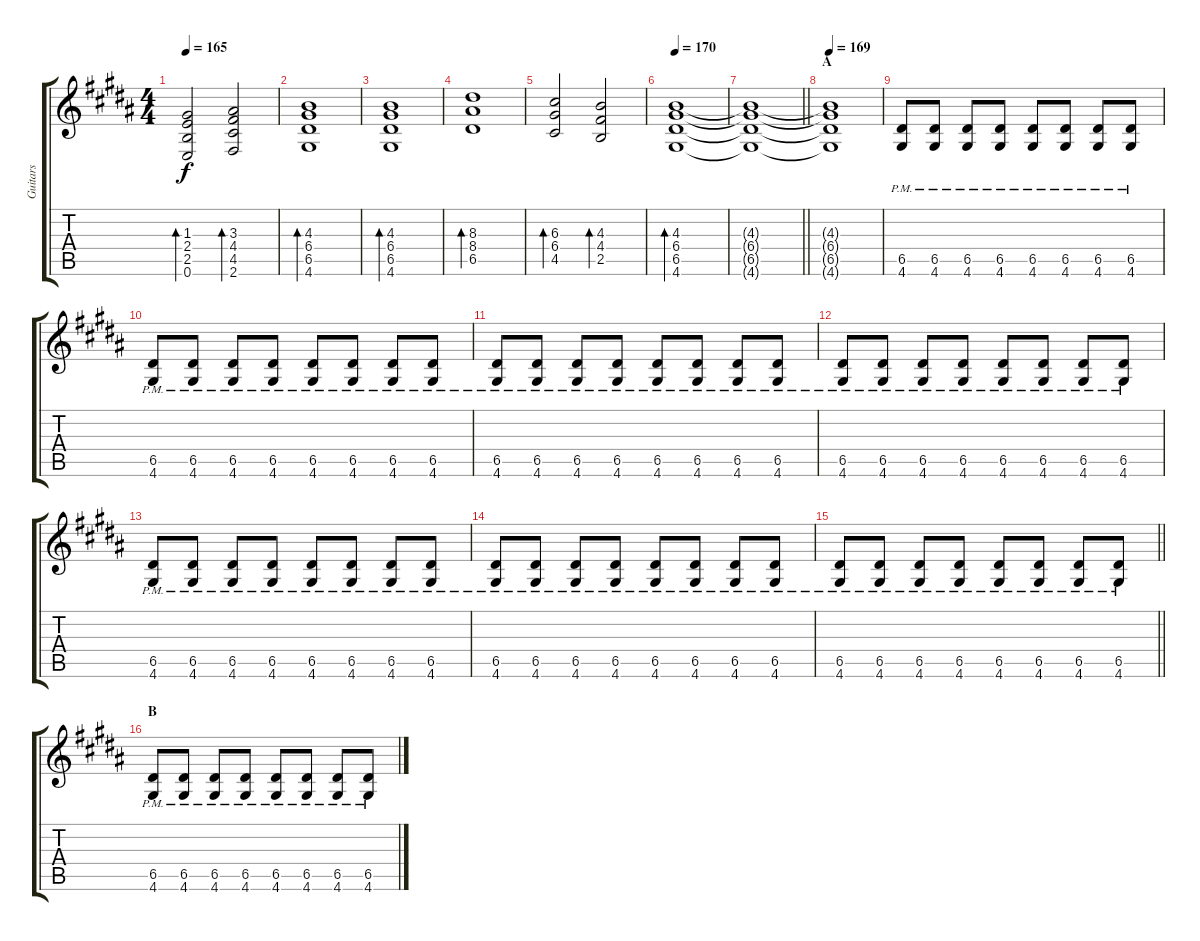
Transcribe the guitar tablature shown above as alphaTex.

\track ("Guitars" "Guitars") {instrument overdrivenguitar}
\staff {score tabs}
\tuning (E4 B3 G3 D3 A2 E2) {hide}
\ts (4 4)
\tempo 165
\clef g2
\ks g#minor
(1.3 2.4 2.5 0.6).2{bd 60 dy f} (3.3 4.4 4.5 2.6).2{bd 60} |
(4.3 6.4 6.5 4.6).1{bd 60} |
(4.3 6.4 6.5 4.6).1{bd 60} |
(8.3 8.4 6.5).1{bd 60} |
(6.3 6.4 4.5).2{bd 60} (4.3 4.4 2.5).2{bd 60} |
\tempo 170
(4.3 6.4 6.5 4.6).1{bd 60} |
\barLineRight lightlight
(4.3{t} 6.4{t} 6.5{t} 4.6{t}).1 |
\section ("" "A")
\tempo 169
(4.3{t} 6.4{t} 6.5{t} 4.6{t}).1 |
(6.5{pm} 4.6{pm}).8 (6.5{pm} 4.6{pm}).8 (6.5{pm} 4.6{pm}).8 (6.5{pm} 4.6{pm}).8 (6.5{pm} 4.6{pm}).8 (6.5{pm} 4.6{pm}).8 (6.5{pm} 4.6{pm}).8 (6.5{pm} 4.6{pm}).8 |
(6.5{pm} 4.6{pm}).8 (6.5{pm} 4.6{pm}).8 (6.5{pm} 4.6{pm}).8 (6.5{pm} 4.6{pm}).8 (6.5{pm} 4.6{pm}).8 (6.5{pm} 4.6{pm}).8 (6.5{pm} 4.6{pm}).8 (6.5{pm} 4.6{pm}).8 |
(6.5{pm} 4.6{pm}).8 (6.5{pm} 4.6{pm}).8 (6.5{pm} 4.6{pm}).8 (6.5{pm} 4.6{pm}).8 (6.5{pm} 4.6{pm}).8 (6.5{pm} 4.6{pm}).8 (6.5{pm} 4.6{pm}).8 (6.5{pm} 4.6{pm}).8 |
(6.5{pm} 4.6{pm}).8 (6.5{pm} 4.6{pm}).8 (6.5{pm} 4.6{pm}).8 (6.5{pm} 4.6{pm}).8 (6.5{pm} 4.6{pm}).8 (6.5{pm} 4.6{pm}).8 (6.5{pm} 4.6{pm}).8 (6.5{pm} 4.6{pm}).8 |
(6.5{pm} 4.6{pm}).8 (6.5{pm} 4.6{pm}).8 (6.5{pm} 4.6{pm}).8 (6.5{pm} 4.6{pm}).8 (6.5{pm} 4.6{pm}).8 (6.5{pm} 4.6{pm}).8 (6.5{pm} 4.6{pm}).8 (6.5{pm} 4.6{pm}).8 |
(6.5{pm} 4.6{pm}).8 (6.5{pm} 4.6{pm}).8 (6.5{pm} 4.6{pm}).8 (6.5{pm} 4.6{pm}).8 (6.5{pm} 4.6{pm}).8 (6.5{pm} 4.6{pm}).8 (6.5{pm} 4.6{pm}).8 (6.5{pm} 4.6{pm}).8 |
\barLineRight lightlight
(6.5{pm} 4.6{pm}).8 (6.5{pm} 4.6{pm}).8 (6.5{pm} 4.6{pm}).8 (6.5{pm} 4.6{pm}).8 (6.5{pm} 4.6{pm}).8 (6.5{pm} 4.6{pm}).8 (6.5{pm} 4.6{pm}).8 (6.5{pm} 4.6{pm}).8 |
\section ("" "B")
(6.5{pm} 4.6{pm}).8 (6.5{pm} 4.6{pm}).8 (6.5{pm} 4.6{pm}).8 (6.5{pm} 4.6{pm}).8 (6.5{pm} 4.6{pm}).8 (6.5{pm} 4.6{pm}).8 (6.5{pm} 4.6{pm}).8 (6.5{pm} 4.6{pm}).8
